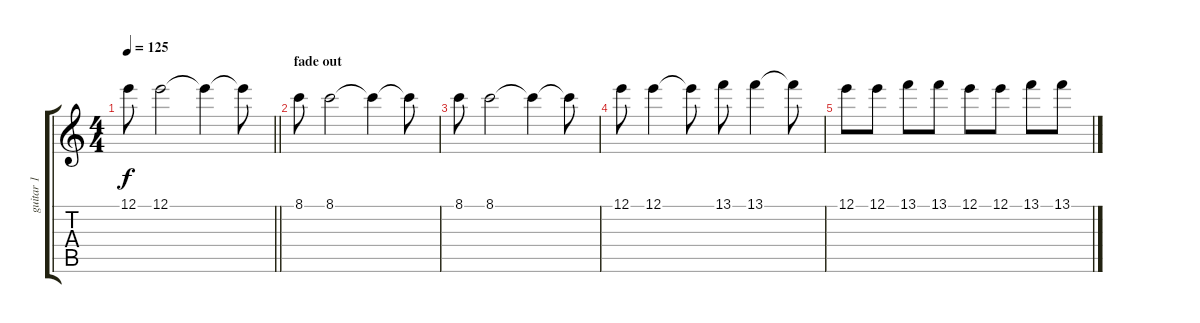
\track ("guitar 1" "guitar 1") {instrument electricguitarjazz}
\staff {score tabs}
\tuning (E4 B3 G3 D3 A2 E2) {hide}
\ts (4 4)
\tempo 125
\clef g2
\barLineRight lightlight
\ks c
12.1.8{dy f} 12.1.2 12.1{t}.4 12.1{t}.8 |
\section ("" "fade out")
8.1.8 8.1.2 8.1{t}.4 8.1{t}.8 |
8.1.8 8.1.2 8.1{t}.4 8.1{t}.8 |
12.1.8 12.1.4 12.1{t}.8 13.1.8 13.1.4 13.1{t}.8 |
12.1.8 12.1.8 13.1.8 13.1.8 12.1.8 12.1.8 13.1.8 13.1.8
